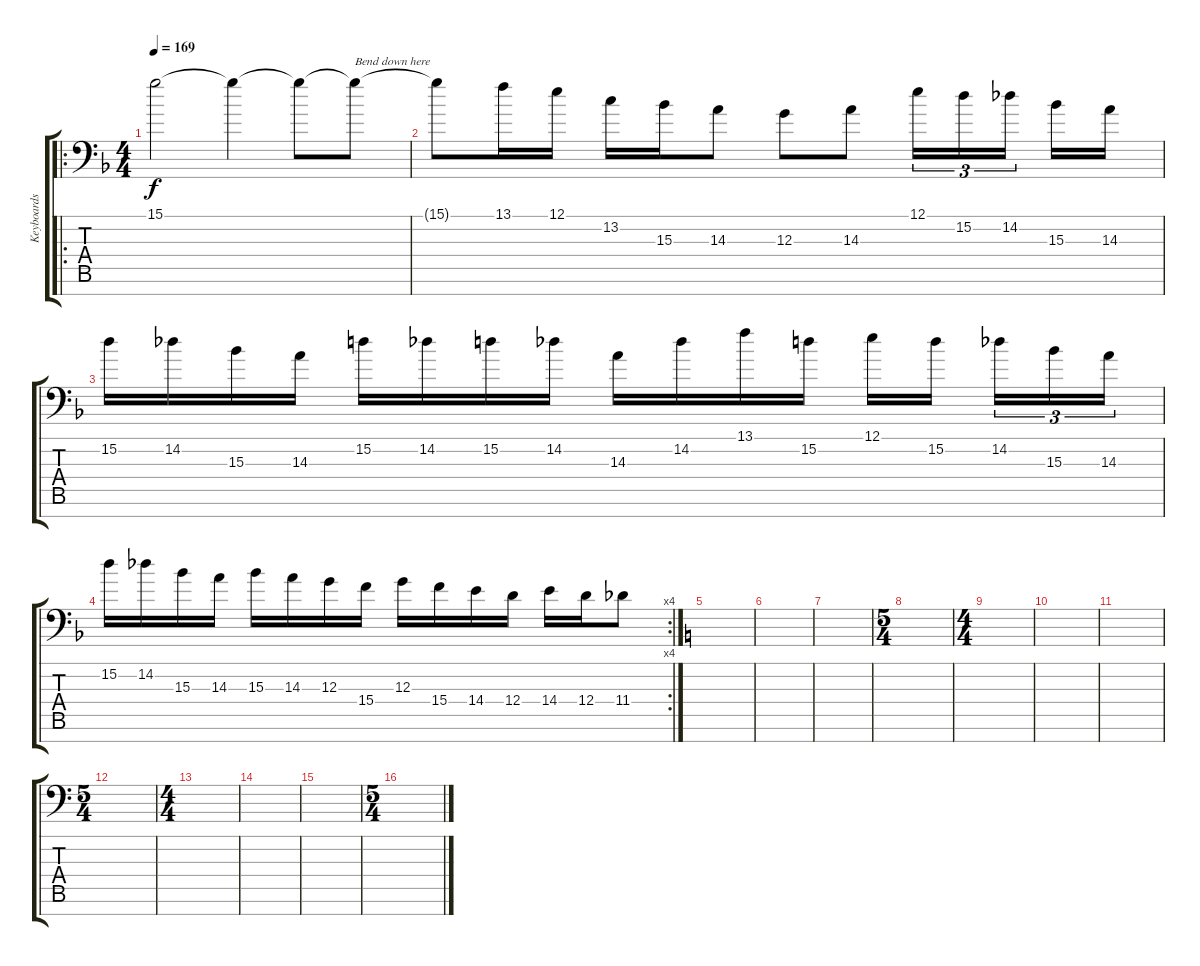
\track ("Keyboards 1" "Keyboards ") {instrument rockorgan}
\staff {score tabs}
\tuning (E4 B3 G3 D3 A2 E2 A1) {hide}
\ro
\ts (4 4)
\tempo 169
\clef f4
\ks f
15.1{t}.2{dy f} 15.1{t}.4 15.1{t}.8 15.1{t}.8{txt "Bend down here"} |
15.1{t}.8 13.1.16 12.1.16 13.2.16 15.3.16 14.3.8 12.3.8 14.3.8 12.1.16{tu (3 2)} 15.2.16{tu (3 2)} 14.2.16{tu (3 2) beam splitsecondary} 15.3.16 14.3.16 |
15.2.16 14.2.16 15.3.16 14.3.16 15.2.16 14.2.16 15.2.16 14.2.16 14.3.16 14.2.16 13.1.16 15.2.16 12.1.16 15.2.16{beam splitsecondary} 14.2.16{tu (3 2)} 15.3.16{tu (3 2)} 14.3.16{tu (3 2)} |
\rc 4
15.2.16 14.2.16 15.3.16 14.3.16 15.3.16 14.3.16 12.3.16 15.4.16 12.3.16 15.4.16 14.4.16 12.4.16 14.4.16 12.4.16 11.4.8 |
\ks c
|
|
|
\ts (5 4)
|
\ts (4 4)
|
|
|
\ts (5 4)
|
\ts (4 4)
|
|
|
\ts (5 4)
